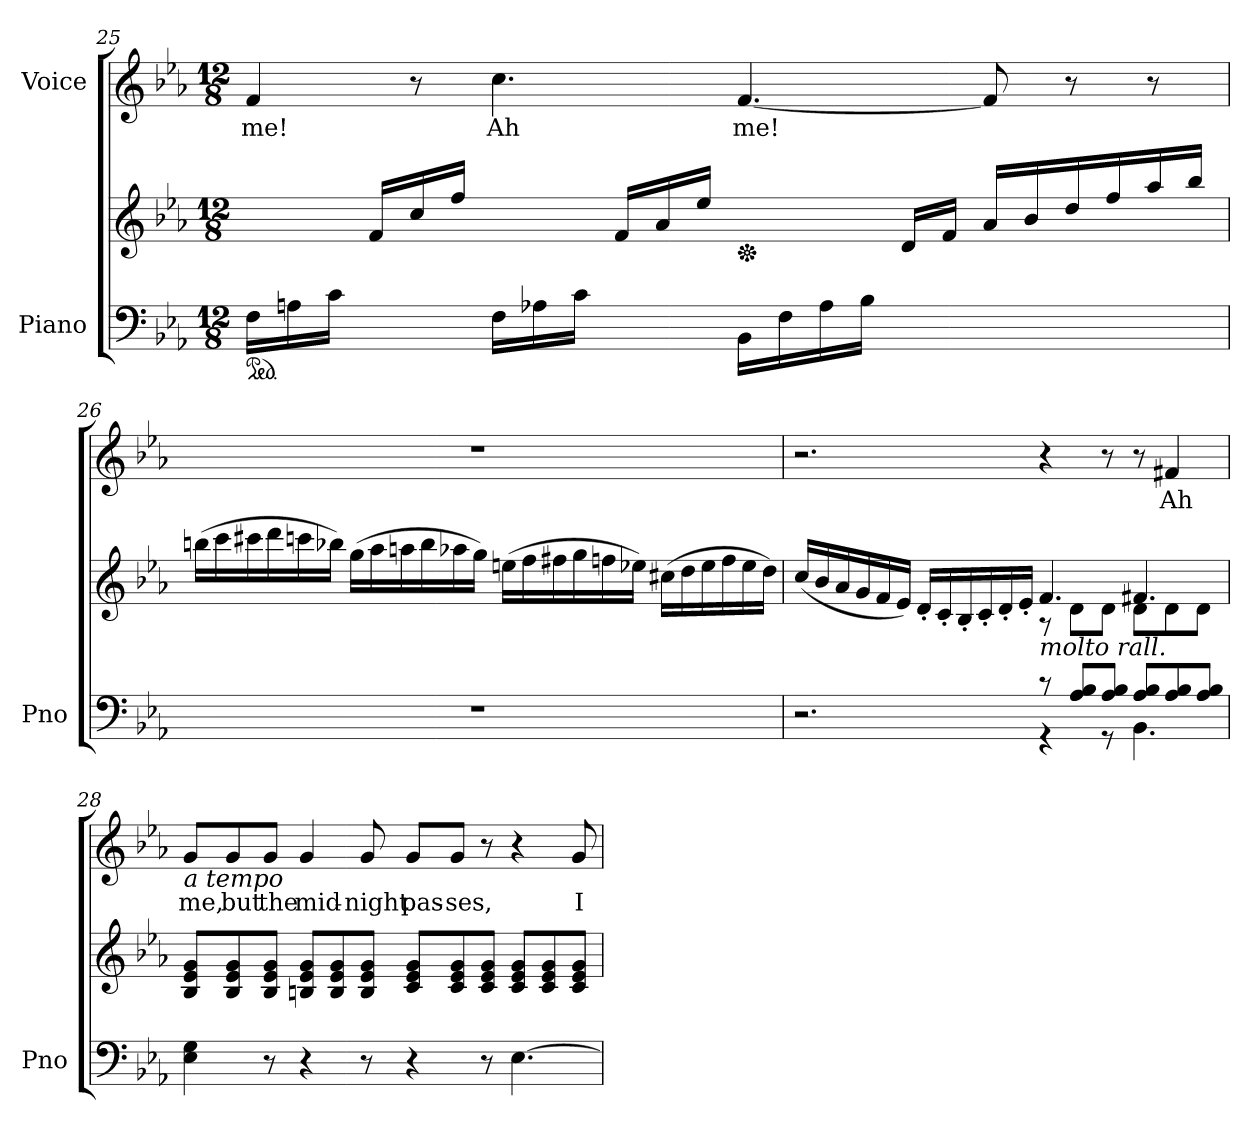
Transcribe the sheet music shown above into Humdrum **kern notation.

**kern	**kern	**kern	**text
*part2	*part2	*part1	*part1
*staff3	*staff2	*staff1	*staff1
*I"Piano	*	*I"Voice	*
*I'Pno	*	*	*
!!LO:LB:g=z
*clefF4	*clefG2	*clefG2	*
*k[b-e-a-]	*k[b-e-a-]	*k[b-e-a-]	*
*M12/8	*M12/8	*M12/8	*
*ped	*	*	*
=25	=25	=25	=25
*	*^	*	*
!	!	!	!	!LO:LY:b
(16F\LL	1.ryy	8.ryy	4f/	me!
16An\	.	.	.	.
16c\JJ	.	.	.	.
8.ryy	.	16f/LL	.	.
.	.	16cc/	8r	.
.	.	16ff/JJ)	.	.
!	!	!	!	!LO:LY:b
(16F\LL	.	8.ryy	4.cc\	Ah
16A-X\	.	.	.	.
16c\JJ	.	.	.	.
8.ryy	.	16f/LL	.	.
.	.	16a-/	.	.
.	.	16ee-/JJ)	.	.
*	*Xped	*	*	*
!	!	!	!	!LO:LY:b
(16BB-\LL	.	4ryy	[4.f/	me!
16F\	.	.	.	.
16A-\	.	.	.	.
16B-\JJ	.	.	.	.
2ryy	.	16d/LL	.	.
.	.	16f/JJ	.	.
.	.	16a-/LL	8f/]	.
.	.	16b-/	.	.
.	.	16dd/	8r	.
.	.	16ff/	.	.
.	.	16aa-/	8r	.
.	.	16bb-/JJ)	.	.
*	*v	*v	*	*
!!LO:PB:g=z
=26	=26	=26	=26
1.r	(16bbn\LL	1.r	.
.	16ccc\	.	.
.	16ccc#X\	.	.
.	16ddd\	.	.
.	16cccn\	.	.
.	16bb-X\JJ)	.	.
.	(16gg\LL	.	.
.	16aa-\	.	.
.	16aan\	.	.
.	16bb-\	.	.
.	16aa-X\	.	.
.	16gg\JJ)	.	.
.	(16een\LL	.	.
.	16ff\	.	.
.	16ff#X\	.	.
.	16gg\	.	.
.	16ffn\	.	.
.	16ee-X\JJ)	.	.
.	(16cc#X\LL	.	.
.	16dd\	.	.
.	16ee-\	.	.
.	16ff\	.	.
.	16ee-\	.	.
.	16dd\JJ)	.	.
!!LO:LB:g=z
=27	=27	=27	=27
*^	*^	*	*
2.r	2.ryy	(16cc/LL	2.ryy	2.r	.
.	.	16b-/	.	.	.
.	.	16a-/	.	.	.
.	.	16g/	.	.	.
.	.	16f/	.	.	.
.	.	16e-/JJ)	.	.	.
.	.	16d'/LL	.	.	.
.	.	16c'/	.	.	.
.	.	16B-'/	.	.	.
.	.	16c'/	.	.	.
.	.	16d'/	.	.	.
.	.	16e-'/JJ	.	.	.
!	!	!LO:TX:b:i:t=molto rall.	!	!	!
8r	4r	4.f/	8r	4r	.
8A-/ 8B-/L	.	.	8d\L	.	.
8A-/ 8B-/J	8r	.	8d\J	8r	.
8A-/ 8B-/L	4.BB-\	4.f#X/	8d\L	8r	.
!	!	!	!	!	!LO:LY:b
8A-/ 8B-/	.	.	8d\	4f#X/	Ah
8A-/ 8B-/J	.	.	8d\J	.	.
*v	*v	*	*	*	*
!!LO:PB:g=z
=28	=28	=28	=28	=28
!	!	!	!LO:TX:b:i:t=a tempo	!
!	!LO:TX:b:i:t=a tempo	!	!	!
!	!	!	!	!LO:LY:b
*	*v	*v	*	*
4E-\ 4G\	8B-/ 8e-/ 8g/L	8g/L	me,
!	!	!	!LO:LY:b
.	8B-/ 8e-/ 8g/	8g/	but
!	!	!	!LO:LY:b
8r	8B-/ 8e-/ 8g/J	8g/J	the
!	!	!	!LO:LY:b
4r	8Bn/ 8e-/ 8g/L	4g/	mid-
.	8B/ 8e-/ 8g/	.	.
!	!	!	!LO:LY:b
8r	8B/ 8e-/ 8g/J	8g/	-night
!	!	!	!LO:LY:b
4r	8c/ 8e-/ 8g/L	8g/L	pas-
!	!	!	!LO:LY:b
.	8c/ 8e-/ 8g/	8g/J	-ses,
8r	8c/ 8e-/ 8g/J	8r	.
[4.E-\	8c/ 8e-/ 8g/L	4r	.
.	8c/ 8e-/ 8g/	.	.
!	!	!	!LO:LY:b
.	8c/ 8e-/ 8g/J	8g/	I
=	=	=	=
*-	*-	*-	*-
